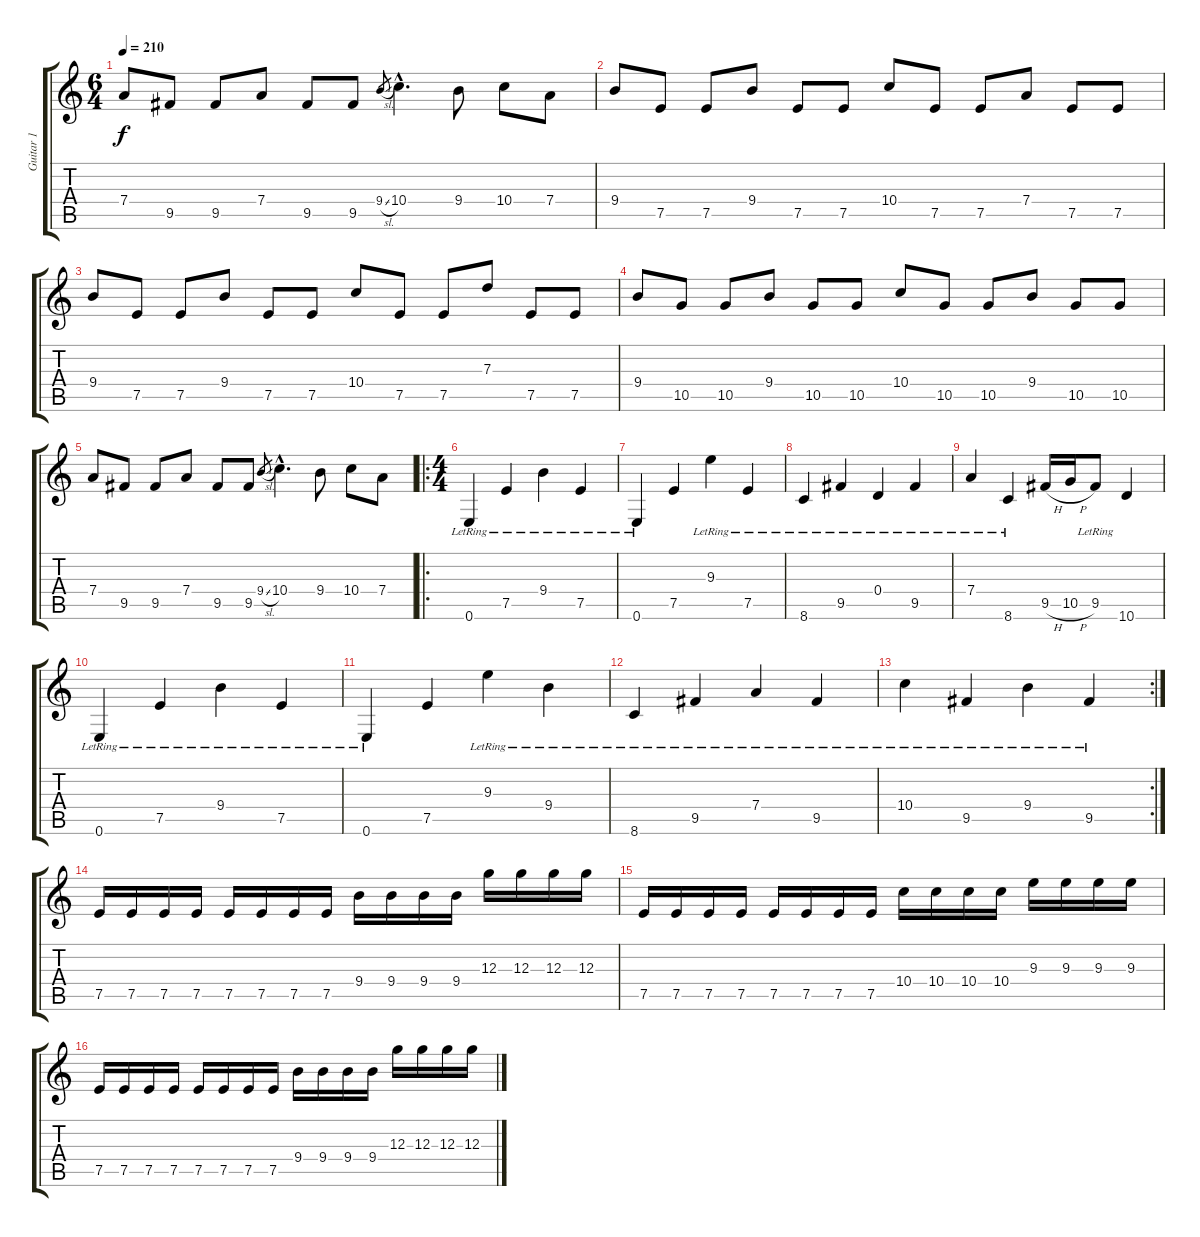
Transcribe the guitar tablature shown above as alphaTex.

\track ("Guitar 1" "Guitar 1") {instrument distortionguitar}
\staff {score tabs}
\tuning (E4 B3 G3 D3 A2 E2) {hide}
\ts (6 4)
\tempo 210
\clef g2
\ks c
7.4.8{dy f} 9.5.8 9.5.8 7.4.8 9.5.8 9.5.8 9.4{sl}.8{gr} 10.4{hac}.4{d} 9.4.8 10.4.8 7.4.8 |
9.4.8 7.5.8 7.5.8 9.4.8 7.5.8 7.5.8 10.4.8 7.5.8 7.5.8 7.4.8 7.5.8 7.5.8 |
9.4.8 7.5.8 7.5.8 9.4.8 7.5.8 7.5.8 10.4.8 7.5.8 7.5.8 7.3.8 7.5.8 7.5.8 |
9.4.8 10.5.8 10.5.8 9.4.8 10.5.8 10.5.8 10.4.8 10.5.8 10.5.8 9.4.8 10.5.8 10.5.8 |
7.4.8 9.5.8 9.5.8 7.4.8 9.5.8 9.5.8 9.4{sl}.8{gr} 10.4{hac}.4{d} 9.4.8 10.4.8 7.4.8 |
\ro
\ts (4 4)
0.6{lr}.4 7.5{lr}.4 9.4{lr}.4 7.5{lr}.4 |
0.6{lr}.4 7.5.4 9.3{lr}.4 7.5{lr}.4 |
8.6{lr}.4 9.5{lr}.4 0.4{lr}.4 9.5{lr}.4 |
7.4{lr}.4 8.6{lr}.4 9.5{h}.16 10.5{h}.16 9.5{lr}.8 10.6.4 |
0.6{lr}.4 7.5{lr}.4 9.4{lr}.4 7.5{lr}.4 |
0.6{lr}.4 7.5.4 9.3{lr}.4 9.4{lr}.4 |
8.6{lr}.4 9.5{lr}.4 7.4{lr}.4 9.5{lr}.4 |
\rc 2
10.4{lr}.4 9.5{lr}.4 9.4{lr}.4 9.5{lr}.4 |
7.5.16 7.5.16 7.5.16 7.5.16 7.5.16 7.5.16 7.5.16 7.5.16 9.4.16 9.4.16 9.4.16 9.4.16 12.3.16 12.3.16 12.3.16 12.3.16 |
7.5.16 7.5.16 7.5.16 7.5.16 7.5.16 7.5.16 7.5.16 7.5.16 10.4.16 10.4.16 10.4.16 10.4.16 9.3.16 9.3.16 9.3.16 9.3.16 |
7.5.16 7.5.16 7.5.16 7.5.16 7.5.16 7.5.16 7.5.16 7.5.16 9.4.16 9.4.16 9.4.16 9.4.16 12.3.16 12.3.16 12.3.16 12.3.16
